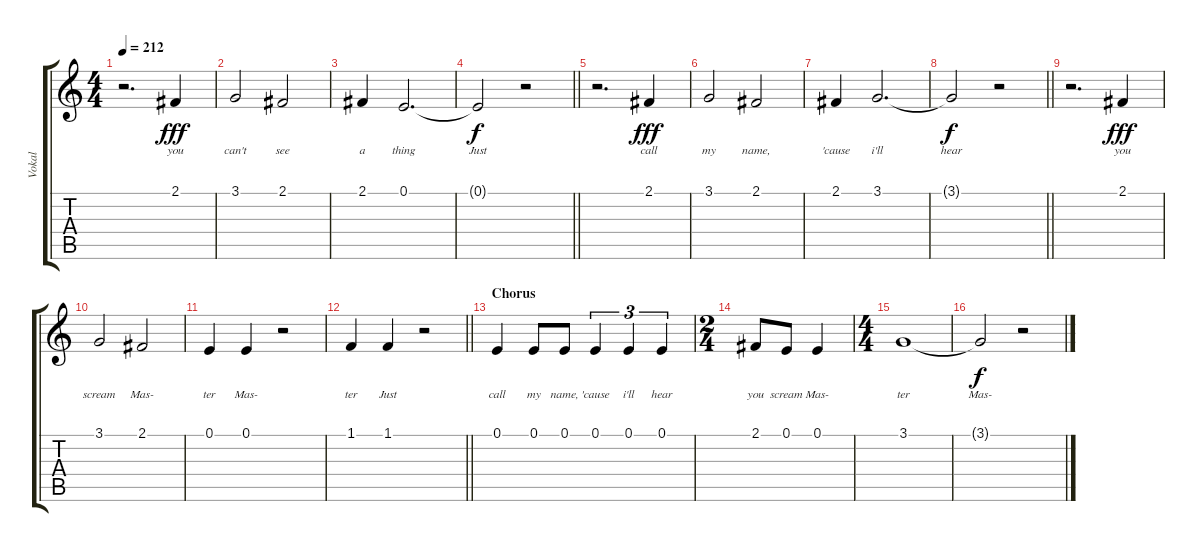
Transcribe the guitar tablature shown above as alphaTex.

\track ("Vokal" "Vokal") {mute instrument lead6voice}
\staff {score tabs}
\tuning (E4 B3 G3 D3 A2 E2) {hide}
\ts (4 4)
\tempo 212
\clef g2
\ks c
r.2{d dy f} 2.1.4{lyrics (0 "you") lyrics (1 "") lyrics (2 "") lyrics (3 "") lyrics (4 "") dy fff} |
3.1.2{lyrics (0 "can't") lyrics (1 "") lyrics (2 "") lyrics (3 "") lyrics (4 "")} 2.1.2{lyrics (0 "see") lyrics (1 "") lyrics (2 "") lyrics (3 "") lyrics (4 "")} |
2.1.4{lyrics (0 "a") lyrics (1 "") lyrics (2 "") lyrics (3 "") lyrics (4 "")} 0.1.2{d lyrics (0 "thing") lyrics (1 "") lyrics (2 "") lyrics (3 "") lyrics (4 "")} |
\barLineRight lightlight
0.1{t}.2{lyrics (0 "Just") lyrics (1 "") lyrics (2 "") lyrics (3 "") lyrics (4 "") dy f} r.2 |
r.2{d} 2.1.4{lyrics (0 "call") lyrics (1 "") lyrics (2 "") lyrics (3 "") lyrics (4 "") dy fff} |
3.1.2{lyrics (0 "my") lyrics (1 "") lyrics (2 "") lyrics (3 "") lyrics (4 "")} 2.1.2{lyrics (0 "name,") lyrics (1 "") lyrics (2 "") lyrics (3 "") lyrics (4 "")} |
2.1.4{lyrics (0 "'cause") lyrics (1 "") lyrics (2 "") lyrics (3 "") lyrics (4 "")} 3.1.2{d lyrics (0 "i'll") lyrics (1 "") lyrics (2 "") lyrics (3 "") lyrics (4 "")} |
\barLineRight lightlight
3.1{t}.2{lyrics (0 "hear") lyrics (1 "") lyrics (2 "") lyrics (3 "") lyrics (4 "") dy f} r.2 |
r.2{d} 2.1.4{lyrics (0 "you") lyrics (1 "") lyrics (2 "") lyrics (3 "") lyrics (4 "") dy fff} |
3.1.2{lyrics (0 "scream") lyrics (1 "") lyrics (2 "") lyrics (3 "") lyrics (4 "")} 2.1.2{lyrics (0 "Mas-") lyrics (1 "") lyrics (2 "") lyrics (3 "") lyrics (4 "")} |
0.1.4{lyrics (0 "ter") lyrics (1 "") lyrics (2 "") lyrics (3 "") lyrics (4 "")} 0.1.4{lyrics (0 "Mas-") lyrics (1 "") lyrics (2 "") lyrics (3 "") lyrics (4 "")} r.2 |
\barLineRight lightlight
1.1.4{lyrics (0 "ter") lyrics (1 "") lyrics (2 "") lyrics (3 "") lyrics (4 "")} 1.1.4{lyrics (0 "Just") lyrics (1 "") lyrics (2 "") lyrics (3 "") lyrics (4 "")} r.2 |
\section ("" "Chorus")
0.1.4{lyrics (0 "call") lyrics (1 "") lyrics (2 "") lyrics (3 "") lyrics (4 "")} 0.1.8{lyrics (0 "my") lyrics (1 "") lyrics (2 "") lyrics (3 "") lyrics (4 "")} 0.1.8{lyrics (0 "name,") lyrics (1 "") lyrics (2 "") lyrics (3 "") lyrics (4 "")} 0.1.4{tu (3 2) lyrics (0 "'cause") lyrics (1 "") lyrics (2 "") lyrics (3 "") lyrics (4 "")} 0.1.4{tu (3 2) lyrics (0 "i'll") lyrics (1 "") lyrics (2 "") lyrics (3 "") lyrics (4 "")} 0.1.4{tu (3 2) lyrics (0 "hear") lyrics (1 "") lyrics (2 "") lyrics (3 "") lyrics (4 "")} |
\ts (2 4)
2.1.8{lyrics (0 "you") lyrics (1 "") lyrics (2 "") lyrics (3 "") lyrics (4 "")} 0.1.8{lyrics (0 "scream") lyrics (1 "") lyrics (2 "") lyrics (3 "") lyrics (4 "")} 0.1.4{lyrics (0 "Mas-") lyrics (1 "") lyrics (2 "") lyrics (3 "") lyrics (4 "")} |
\ts (4 4)
3.1.1{lyrics (0 "ter") lyrics (1 "") lyrics (2 "") lyrics (3 "") lyrics (4 "")} |
3.1{t}.2{lyrics (0 "Mas-") lyrics (1 "") lyrics (2 "") lyrics (3 "") lyrics (4 "") dy f} r.2
